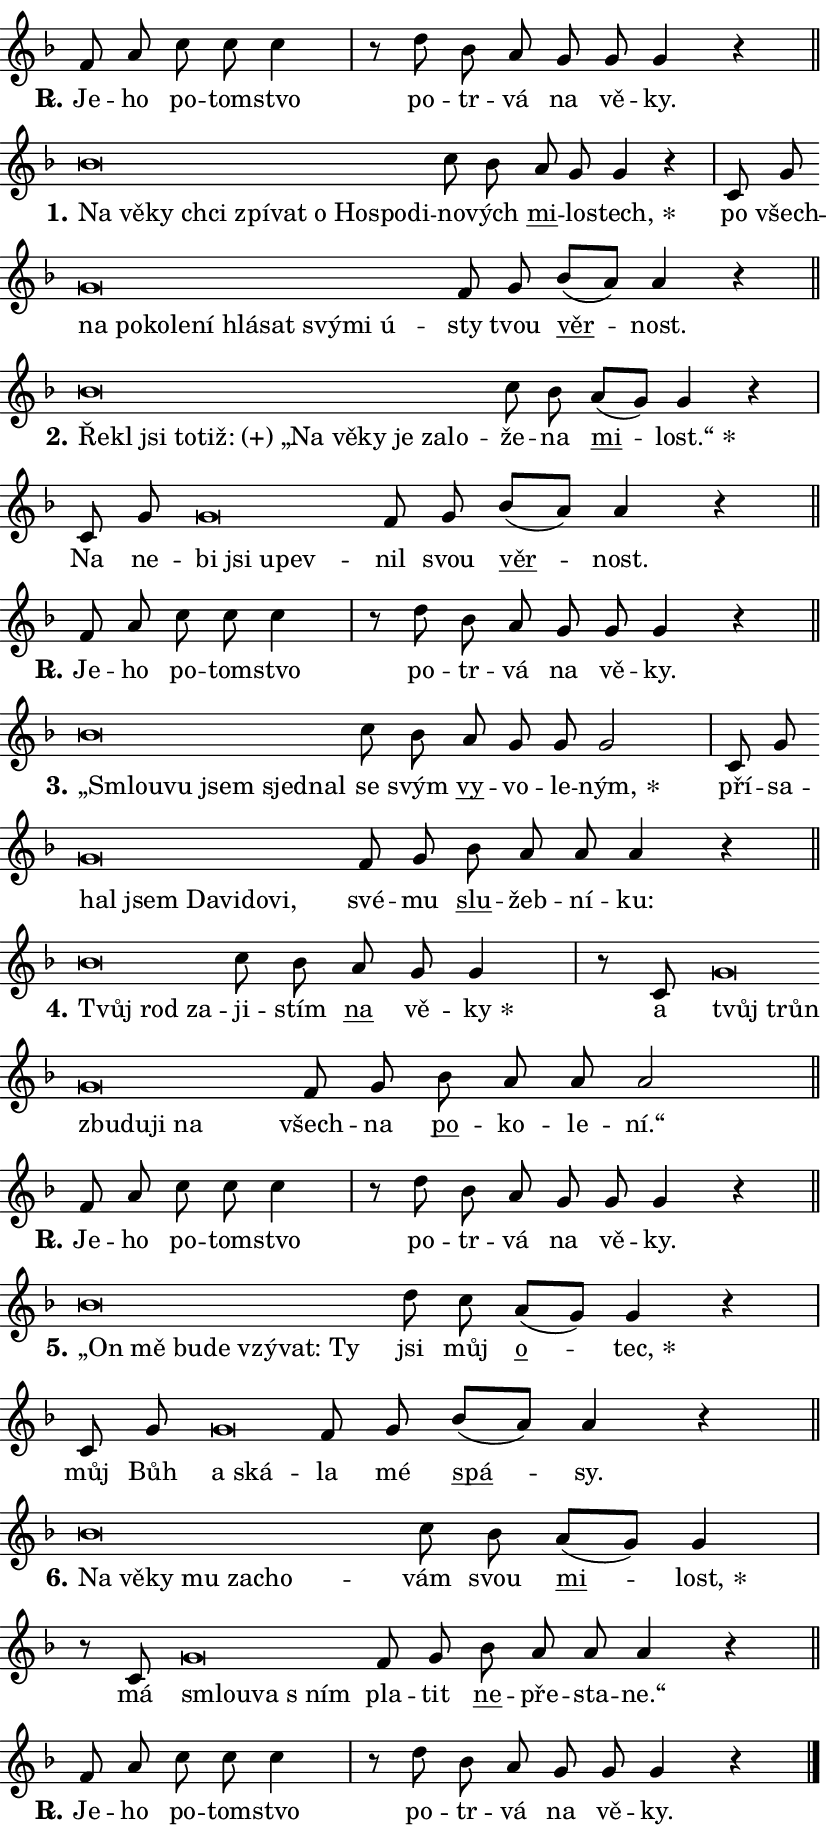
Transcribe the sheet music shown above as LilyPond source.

\version "2.24.0"
\header { tagline = "" }
\paper {
  indent = 0\cm
  top-margin = 0\cm
  right-margin = 0.13\cm % to fit lyric hyphens
  bottom-margin = 0\cm
  left-margin = 0\cm
  paper-width = 14\cm
  page-breaking = #ly:one-page-breaking
  system-system-spacing.basic-distance = #11
  score-system-spacing.basic-distance = #11
  ragged-last = ##f
}


%% Author: Thomas Morley
%% https://lists.gnu.org/archive/html/lilypond-user/2020-05/msg00002.html
#(define (line-position grob)
"Returns position of @var[grob} in current system:
   @code{'start}, if at first time-step
   @code{'end}, if at last time-step
   @code{'middle} otherwise
"
  (let* ((col (ly:item-get-column grob))
         (ln (ly:grob-object col 'left-neighbor))
         (rn (ly:grob-object col 'right-neighbor))
         (col-to-check-left (if (ly:grob? ln) ln col))
         (col-to-check-right (if (ly:grob? rn) rn col))
         (break-dir-left
           (and
             (ly:grob-property col-to-check-left 'non-musical #f)
             (ly:item-break-dir col-to-check-left)))
         (break-dir-right
           (and
             (ly:grob-property col-to-check-right 'non-musical #f)
             (ly:item-break-dir col-to-check-right))))
        (cond ((eqv? 1 break-dir-left) 'start)
              ((eqv? -1 break-dir-right) 'end)
              (else 'middle))))

#(define (tranparent-at-line-position vctor)
  (lambda (grob)
  "Relying on @code{line-position} select the relevant enry from @var{vctor}.
Used to determine transparency,"
    (case (line-position grob)
      ((end) (not (vector-ref vctor 0)))
      ((middle) (not (vector-ref vctor 1)))
      ((start) (not (vector-ref vctor 2))))))

noteHeadBreakVisibility =
#(define-music-function (break-visibility)(vector?)
"Makes @code{NoteHead}s transparent relying on @var{break-visibility}"
#{
  \override NoteHead.transparent =
    #(tranparent-at-line-position break-visibility)
#})

#(define delete-ledgers-for-transparent-note-heads
  (lambda (grob)
    "Reads whether a @code{NoteHead} is transparent.
If so this @code{NoteHead} is removed from @code{'note-heads} from
@var{grob}, which is supposed to be @code{LedgerLineSpanner}.
As a result ledgers are not printed for this @code{NoteHead}"
    (let* ((nhds-array (ly:grob-object grob 'note-heads))
           (nhds-list
             (if (ly:grob-array? nhds-array)
                 (ly:grob-array->list nhds-array)
                 '()))
           ;; Relies on the transparent-property being done before
           ;; Staff.LedgerLineSpanner.after-line-breaking is executed.
           ;; This is fragile ...
           (to-keep
             (remove
               (lambda (nhd)
                 (ly:grob-property nhd 'transparent #f))
               nhds-list)))
      ;; TODO find a better method to iterate over grob-arrays, similiar
      ;; to filter/remove etc for lists
      ;; For now rebuilt from scratch
      (set! (ly:grob-object grob 'note-heads)  '())
      (for-each
        (lambda (nhd)
          (ly:pointer-group-interface::add-grob grob 'note-heads nhd))
        to-keep))))

squashNotes = {
  \override NoteHead.X-extent = #'(-0.2 . 0.2)
  \override NoteHead.Y-extent = #'(-0.75 . 0)
  \override NoteHead.stencil =
    #(lambda (grob)
       (let ((pos (ly:grob-property grob 'staff-position)))
         (begin
           (if (< pos -7) (display "ERROR: Lower brevis then expected\n") (display ""))
           (if (<= pos -6) ly:text-interface::print ly:note-head::print))))
}
unSquashNotes = {
  \revert NoteHead.X-extent
  \revert NoteHead.Y-extent
  \revert NoteHead.stencil
}

hideNotes = \noteHeadBreakVisibility #begin-of-line-visible
unHideNotes = \noteHeadBreakVisibility #all-visible

% work-around for resetting accidentals
% https://lilypond.org/doc/v2.23/Documentation/notation/displaying-rhythms#unmetered-music
cadenzaMeasure = {
  \cadenzaOff
  \partial 1024 s1024
  \cadenzaOn
}

#(define-markup-command (accent layout props text) (markup?)
  "Underline accented syllable"
  (interpret-markup layout props
    #{\markup \override #'(offset . 4.3) \underline { #text }#}))

responsum = \markup \concat {
  "R" \hspace #-1.05 \path #0.1 #'((moveto 0 0.07) (lineto 0.9 0.8)) \hspace #0.05 "."
}

spaceSize = #0.6828661417322834 % exact space size for TeX Gyre Schola

\layout {
  \context {
    \Staff
    \remove "Time_signature_engraver"
    \override LedgerLineSpanner.after-line-breaking = #delete-ledgers-for-transparent-note-heads
  }
  \context {
    \Lyrics {
      \override LyricSpace.minimum-distance = \spaceSize
      \override LyricText.font-name = #"TeX Gyre Schola"
      \override LyricText.font-size = 1
      \override StanzaNumber.font-name = #"TeX Gyre Schola Bold"
      \override StanzaNumber.font-size = 1
    }
  }
  \context {
    \Score 
    \override NoteHead.text =
      #(lambda (grob) 
        (let ((pos (ly:grob-property grob 'staff-position)))
          #{\markup {
            \combine
              \halign #-0.55 \raise #(if (= pos -6) 0 0.5) \override #'(thickness . 2) \draw-line #'(3.2 . 0)
              \musicglyph "noteheads.sM1"
          }#}))
  }
}

% magnetic-lyrics.ily
%
%   written by
%     Jean Abou Samra <jean@abou-samra.fr>
%     Werner Lemberg <wl@gnu.org>
%
%   adapted by
%     Jiri Hon <jiri.hon@gmail.com>
%
% Version 2022-Apr-15

% https://www.mail-archive.com/lilypond-user@gnu.org/msg149350.html

#(define (Left_hyphen_pointer_engraver context)
   "Collect syllable-hyphen-syllable occurrences in lyrics and store
them in properties.  This engraver only looks to the left.  For
example, if the lyrics input is @code{foo -- bar}, it does the
following.

@itemize @bullet
@item
Set the @code{text} property of the @code{LyricHyphen} grob between
@q{foo} and @q{bar} to @code{foo}.

@item
Set the @code{left-hyphen} property of the @code{LyricText} grob with
text @q{foo} to the @code{LyricHyphen} grob between @q{foo} and
@q{bar}.
@end itemize

Use this auxiliary engraver in combination with the
@code{lyric-@/text::@/apply-@/magnetic-@/offset!} hook."
   (let ((hyphen #f)
         (text #f))
     (make-engraver
      (acknowledgers
       ((lyric-syllable-interface engraver grob source-engraver)
        (set! text grob)))
      (end-acknowledgers
       ((lyric-hyphen-interface engraver grob source-engraver)
        ;(when (not (grob::has-interface grob 'lyric-space-interface))
          (set! hyphen grob)));)
      ((stop-translation-timestep engraver)
       (when (and text hyphen)
         (ly:grob-set-object! text 'left-hyphen hyphen))
       (set! text #f)
       (set! hyphen #f)))))

#(define (lyric-text::apply-magnetic-offset! grob)
   "If the space between two syllables is less than the value in
property @code{LyricText@/.details@/.squash-threshold}, move the right
syllable to the left so that it gets concatenated with the left
syllable.

Use this function as a hook for
@code{LyricText@/.after-@/line-@/breaking} if the
@code{Left_@/hyphen_@/pointer_@/engraver} is active."
   (let ((hyphen (ly:grob-object grob 'left-hyphen #f)))
     (when hyphen
       (let ((left-text (ly:spanner-bound hyphen LEFT)))
         (when (grob::has-interface left-text 'lyric-syllable-interface)
           (let* ((common (ly:grob-common-refpoint grob left-text X))
                  (this-x-ext (ly:grob-extent grob common X))
                  (left-x-ext
                   (begin
                     ;; Trigger magnetism for left-text.
                     (ly:grob-property left-text 'after-line-breaking)
                     (ly:grob-extent left-text common X)))
                  ;; `delta` is the gap width between two syllables.
                  (delta (- (interval-start this-x-ext)
                            (interval-end left-x-ext)))
                  (details (ly:grob-property grob 'details))
                  (threshold (assoc-get 'squash-threshold details 0.2)))
             (when (< delta threshold)
               (let* (;; We have to manipulate the input text so that
                      ;; ligatures crossing syllable boundaries are not
                      ;; disabled.  For languages based on the Latin
                      ;; script this is essentially a beautification.
                      ;; However, for non-Western scripts it can be a
                      ;; necessity.
                      (lt (ly:grob-property left-text 'text))
                      (rt (ly:grob-property grob 'text))
                      (is-space (grob::has-interface hyphen 'lyric-space-interface))
                      (space (if is-space " " ""))
                      (extra-delta (if is-space spaceSize 0))
                      ;; Append new syllable.
                      (ltrt-space (if (and (string? lt) (string? rt))
                                (string-append lt space rt)
                                (make-concat-markup (list lt space rt))))
                      ;; Right-align `ltrt` to the right side.
                      (ltrt-space-markup (grob-interpret-markup
                               grob
                               (make-translate-markup
                                (cons (interval-length this-x-ext) 0)
                                (make-right-align-markup ltrt-space)))))
                 (begin
                   ;; Don't print `left-text`.
                   (ly:grob-set-property! left-text 'stencil #f)
                   ;; Set text and stencil (which holds all collected
                   ;; syllables so far) and shift it to the left.
                   (ly:grob-set-property! grob 'text ltrt-space)
                   (ly:grob-set-property! grob 'stencil ltrt-space-markup)
                   (ly:grob-translate-axis! grob (- (- delta extra-delta)) X))))))))))


#(define (lyric-hyphen::displace-bounds-first grob)
   ;; Make very sure this callback isn't triggered too early.
   (let ((left (ly:spanner-bound grob LEFT))
         (right (ly:spanner-bound grob RIGHT)))
     (ly:grob-property left 'after-line-breaking)
     (ly:grob-property right 'after-line-breaking)
     (ly:lyric-hyphen::print grob)))

squashThreshold = #0.4

\layout {
  \context {
    \Lyrics
    \consists #Left_hyphen_pointer_engraver
    \override LyricText.after-line-breaking =
      #lyric-text::apply-magnetic-offset!
    \override LyricHyphen.stencil = #lyric-hyphen::displace-bounds-first
    \override LyricText.details.squash-threshold = \squashThreshold
    \override LyricHyphen.minimum-distance = 0
    \override LyricHyphen.minimum-length = \squashThreshold
  }
}

squashText = \override LyricText.details.squash-threshold = 9999
unSquashText = \override LyricText.details.squash-threshold = \squashThreshold

leftText = \override LyricText.self-alignment-X = #LEFT
unLeftText = \revert LyricText.self-alignment-X

starOffset = #(lambda (grob) 
                (let ((x_offset (ly:self-alignment-interface::aligned-on-x-parent grob)))
                  (if (= x_offset 0) 0 (+ x_offset 1.2))))

star = #(define-music-function (syllable)(string?)
"Append star separator at the end of a syllable"
#{
  \once \override LyricText.X-offset = #starOffset
  \lyricmode { \markup {
    #syllable
    \override #'((font-name . "TeX Gyre Schola Bold")) \hspace #0.2 \lower #0.65 \larger "*"
  } }
#})

starAccent = #(define-music-function (syllable)(string?)
"Append star separator at the end of a syllable and make accent"
#{
  \once \override LyricText.X-offset = #starOffset
  \lyricmode { \markup {
    \accent #syllable
    \override #'((font-name . "TeX Gyre Schola Bold")) \hspace #0.2 \lower #0.65 \larger "*"
  } }
#})

breath = #(define-music-function (syllable)(string?)
"Append breathing indicator at the end of a syllable"
#{
  \lyricmode { \markup { #syllable "+" } }
#})

optionalBreath = #(define-music-function (syllable)(string?)
"Append optional breathing indicator at the end of a syllable"
#{
  \lyricmode { \markup { #syllable "(+)" } }
#})


\score {
    <<
        \new Voice = "melody" { \cadenzaOn \key f \major \relative { f'8 a c c c4 \cadenzaMeasure \bar "|" r8 d bes a \bar "" g g g4 r \cadenzaMeasure \bar "||" \break } }
        \new Lyrics \lyricsto "melody" { \lyricmode { \set stanza = \responsum
Je -- ho po -- tom -- stvo po -- tr -- vá na vě -- ky. } }
    >>
    \layout {}
}

\score {
    <<
        \new Voice = "melody" { \cadenzaOn \key f \major \relative { \squashNotes bes'\breve*1/16 \hideNotes \breve*1/16 \bar "" \breve*1/16 \bar "" \breve*1/16 \bar "" \breve*1/16 \bar "" \breve*1/16 \bar "" \breve*1/16 \bar "" \breve*1/16 \bar "" \breve*1/16 \breve*1/16 \bar "" \unHideNotes \unSquashNotes c8 bes \bar "" a g g4 r \cadenzaMeasure \bar "|" c,8 g' \bar "" \squashNotes g\breve*1/16 \hideNotes \breve*1/16 \bar "" \breve*1/16 \bar "" \breve*1/16 \bar "" \breve*1/16 \bar "" \breve*1/16 \bar "" \breve*1/16 \bar "" \breve*1/16 \bar "" \breve*1/16 \breve*1/16 \bar "" \unHideNotes \unSquashNotes f8 g \bar "" bes[( a)] a4 r \cadenzaMeasure \bar "||" \break } }
        \new Lyrics \lyricsto "melody" { \lyricmode { \set stanza = "1."
\leftText Na \squashText vě -- ky chci zpí -- vat o Ho -- spo -- di -- \unLeftText \unSquashText no -- vých \markup \accent mi -- lo -- \star stech, po všech -- \leftText na \squashText po -- ko -- le -- ní hlá -- sat svý -- mi ú -- \unLeftText \unSquashText sty tvou \markup \accent věr -- nost. } }
    >>
    \layout {}
}

\score {
    <<
        \new Voice = "melody" { \cadenzaOn \key f \major \relative { \squashNotes bes'\breve*1/16 \hideNotes \breve*1/16 \bar "" \breve*1/16 \bar "" \breve*1/16 \bar "" \breve*1/16 \bar "" \breve*1/16 \bar "" \breve*1/16 \bar "" \breve*1/16 \bar "" \breve*1/16 \bar "" \breve*1/16 \breve*1/16 \bar "" \unHideNotes \unSquashNotes c8 bes \bar "" a[( g)] g4 r \cadenzaMeasure \bar "|" c,8 g' \bar "" \squashNotes g\breve*1/16 \hideNotes \breve*1/16 \bar "" \breve*1/16 \breve*1/16 \bar "" \unHideNotes \unSquashNotes f8 g \bar "" bes[( a)] a4 r \cadenzaMeasure \bar "||" \break } }
        \new Lyrics \lyricsto "melody" { \lyricmode { \set stanza = "2."
\leftText Ře -- \squashText kl jsi to -- \optionalBreath tiž: „Na vě -- ky je za -- lo -- \unLeftText \unSquashText že -- na \markup \accent mi -- \star lost.“ Na ne -- \leftText bi \squashText jsi u -- pev -- \unLeftText \unSquashText nil svou \markup \accent věr -- nost. } }
    >>
    \layout {}
}

\score {
    <<
        \new Voice = "melody" { \cadenzaOn \key f \major \relative { f'8 a c c c4 \cadenzaMeasure \bar "|" r8 d bes a \bar "" g g g4 r \cadenzaMeasure \bar "||" \break } }
        \new Lyrics \lyricsto "melody" { \lyricmode { \set stanza = \responsum
Je -- ho po -- tom -- stvo po -- tr -- vá na vě -- ky. } }
    >>
    \layout {}
}

\score {
    <<
        \new Voice = "melody" { \cadenzaOn \key f \major \relative { \squashNotes bes'\breve*1/16 \hideNotes \breve*1/16 \bar "" \breve*1/16 \bar "" \breve*1/16 \breve*1/16 \bar "" \unHideNotes \unSquashNotes c8 bes \bar "" a g g g2 \cadenzaMeasure \bar "|" c,8 g' \bar "" \squashNotes g\breve*1/16 \hideNotes \breve*1/16 \bar "" \breve*1/16 \bar "" \breve*1/16 \bar "" \breve*1/16 \breve*1/16 \bar "" \unHideNotes \unSquashNotes f8 g \bar "" bes a a a4 r \cadenzaMeasure \bar "||" \break } }
        \new Lyrics \lyricsto "melody" { \lyricmode { \set stanza = "3."
\leftText „Smlou -- \squashText vu jsem sjed -- nal \unLeftText \unSquashText se svým \markup \accent vy -- vo -- le -- \star ným, pří -- sa -- \leftText hal \squashText jsem Da -- vi -- do -- vi, \unLeftText \unSquashText své -- mu \markup \accent slu -- žeb -- ní -- ku: } }
    >>
    \layout {}
}

\score {
    <<
        \new Voice = "melody" { \cadenzaOn \key f \major \relative { \squashNotes bes'\breve*1/16 \hideNotes \breve*1/16 \breve*1/16 \bar "" \unHideNotes \unSquashNotes c8 bes \bar "" a g g4 \cadenzaMeasure \bar "|" r8 c,8 \squashNotes g'\breve*1/16 \hideNotes \breve*1/16 \bar "" \breve*1/16 \bar "" \breve*1/16 \bar "" \breve*1/16 \breve*1/16 \bar "" \unHideNotes \unSquashNotes f8 g \bar "" bes a a a2 \cadenzaMeasure \bar "||" \break } }
        \new Lyrics \lyricsto "melody" { \lyricmode { \set stanza = "4."
\leftText Tvůj \squashText rod za -- \unLeftText \unSquashText ji -- stím \markup \accent na vě -- \star ky a \leftText tvůj \squashText trůn zbu -- du -- ji na \unLeftText \unSquashText všech -- na \markup \accent po -- ko -- le -- ní.“ } }
    >>
    \layout {}
}

\score {
    <<
        \new Voice = "melody" { \cadenzaOn \key f \major \relative { f'8 a c c c4 \cadenzaMeasure \bar "|" r8 d bes a \bar "" g g g4 r \cadenzaMeasure \bar "||" \break } }
        \new Lyrics \lyricsto "melody" { \lyricmode { \set stanza = \responsum
Je -- ho po -- tom -- stvo po -- tr -- vá na vě -- ky. } }
    >>
    \layout {}
}

\score {
    <<
        \new Voice = "melody" { \cadenzaOn \key f \major \relative { \squashNotes bes'\breve*1/16 \hideNotes \breve*1/16 \bar "" \breve*1/16 \bar "" \breve*1/16 \bar "" \breve*1/16 \bar "" \breve*1/16 \breve*1/16 \bar "" \unHideNotes \unSquashNotes d8 c \bar "" a[( g)] g4 r \cadenzaMeasure \bar "|" c,8 g' \bar "" \squashNotes g\breve*1/16 \hideNotes \breve*1/16 \bar "" \unHideNotes \unSquashNotes f8 g \bar "" bes[( a)] a4 r \cadenzaMeasure \bar "||" \break } }
        \new Lyrics \lyricsto "melody" { \lyricmode { \set stanza = "5."
\leftText „On \squashText mě bu -- de vzý -- vat: Ty \unLeftText \unSquashText jsi můj \markup \accent o -- \star tec, můj Bůh \leftText a \squashText ská -- \unLeftText \unSquashText la mé \markup \accent spá -- sy. } }
    >>
    \layout {}
}

\score {
    <<
        \new Voice = "melody" { \cadenzaOn \key f \major \relative { \squashNotes bes'\breve*1/16 \hideNotes \breve*1/16 \bar "" \breve*1/16 \bar "" \breve*1/16 \bar "" \breve*1/16 \breve*1/16 \bar "" \unHideNotes \unSquashNotes c8 bes \bar "" a[( g)] g4 \cadenzaMeasure \bar "|" r8 c,8 \squashNotes g'\breve*1/16 \hideNotes \breve*1/16 \breve*1/16 \bar "" \unHideNotes \unSquashNotes f8 g \bar "" bes a a a4 r \cadenzaMeasure \bar "||" \break } }
        \new Lyrics \lyricsto "melody" { \lyricmode { \set stanza = "6."
\leftText Na \squashText vě -- ky mu za -- cho -- \unLeftText \unSquashText vám svou \markup \accent mi -- \star lost, má \leftText smlou -- \squashText va "s ním" \unLeftText \unSquashText pla -- tit \markup \accent ne -- pře -- sta -- ne.“ } }
    >>
    \layout {}
}

\score {
    <<
        \new Voice = "melody" { \cadenzaOn \key f \major \relative { f'8 a c c c4 \cadenzaMeasure \bar "|" r8 d bes a \bar "" g g g4 r \cadenzaMeasure \bar "||" \break } \bar "|." }
        \new Lyrics \lyricsto "melody" { \lyricmode { \set stanza = \responsum
Je -- ho po -- tom -- stvo po -- tr -- vá na vě -- ky. } }
    >>
    \layout {}
}
